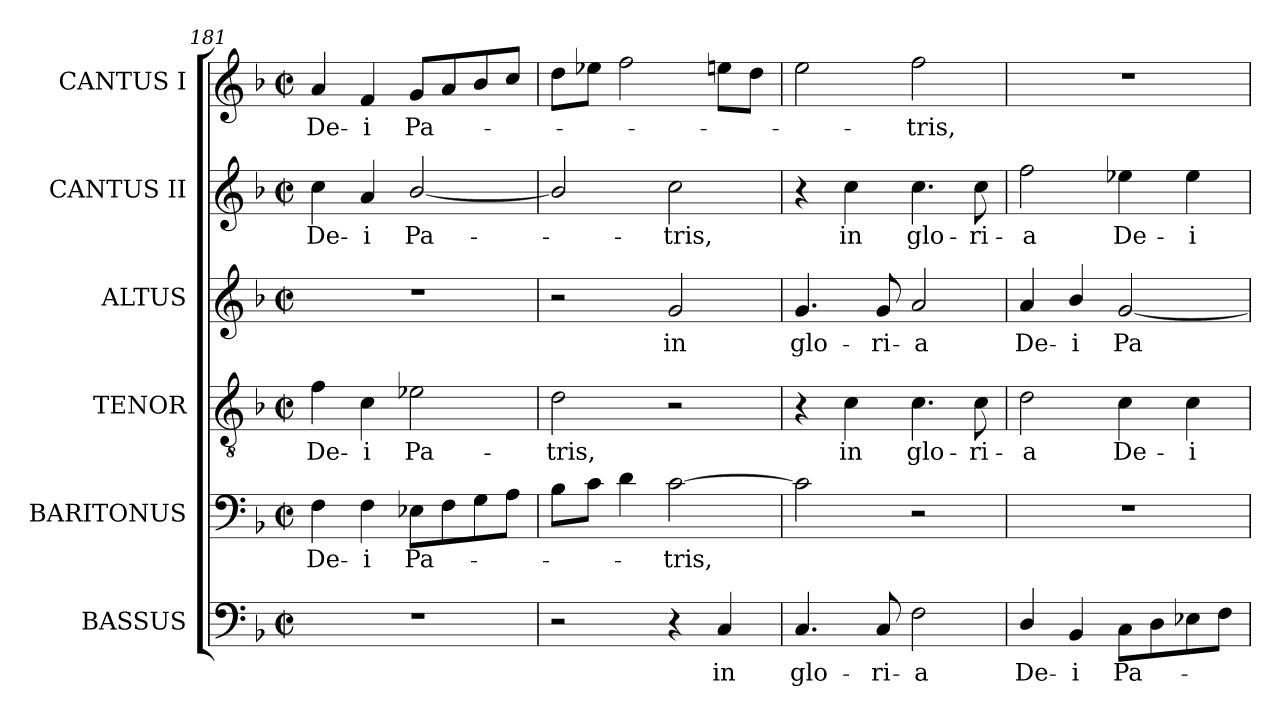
**kern	**text	**kern	**text	**kern	**text	**kern	**text	**kern	**text	**kern	**text
*part6	*part6	*part5	*part5	*part4	*part4	*part3	*part3	*part2	*part2	*part1	*part1
*staff6	*staff6	*staff5	*staff5	*staff4	*staff4	*staff3	*staff3	*staff2	*staff2	*staff1	*staff1
*I"BASSUS	*	*I"BARITONUS	*	*I"TENOR	*	*I"ALTUS	*	*I"CANTUS II	*	*I"CANTUS I	*
*I'B.	*	*I'Bar.	*	*I'T.	*	*I'A.	*	*	*	*	*
*clefF4	*	*clefF4	*	*clefGv2	*	*clefG2	*	*clefG2	*	*clefG2	*
*	*	*	*	*ITrd7c12	*	*	*	*	*	*	*
*k[b-]	*	*k[b-]	*	*k[b-]	*	*k[b-]	*	*k[b-]	*	*k[b-]	*
*F:	*	*F:	*	*F:	*	*F:	*	*F:	*	*F:	*
*M2/2	*	*M2/2	*	*M2/2	*	*M2/2	*	*M2/2	*	*M2/2	*
*met(c|)	*	*met(c|)	*	*met(c|)	*	*met(c|)	*	*met(c|)	*	*met(c|)	*
=181	=181	=181	=181	=181	=181	=181	=181	=181	=181	=181	=181
!	!	!	!LO:LY:b:color=#000000	!	!	!	!	!	!	!	!
!	!	!	!	!	!LO:LY:b:color=#000000	!	!	!	!	!	!
!	!	!	!	!	!	!	!	!	!LO:LY:b:color=#000000	!	!
!	!	!	!	!	!	!	!	!	!	!	!LO:LY:b:color=#000000
1r	.	4Fi\	De-	4Fi\	De-	1r	.	4cci\	De-	4ai/	De-
!	!	!	!LO:LY:b:color=#000000	!	!	!	!	!	!	!	!
!	!	!	!	!	!LO:LY:b:color=#000000	!	!	!	!	!	!
!	!	!	!	!	!	!	!	!	!LO:LY:b:color=#000000	!	!
!	!	!	!	!	!	!	!	!	!	!	!LO:LY:b:color=#000000
.	.	4Fi\	-i	4Ci\	-i	.	.	4ai/	-i	4fi/	-i
!	!	!	!LO:LY:b:color=#000000	!	!	!	!	!	!	!	!
!	!	!	!	!	!LO:LY:b:color=#000000	!	!	!	!	!	!
!	!	!	!	!	!	!	!	!	!LO:LY:b:color=#000000	!	!
!	!	!	!	!	!	!	!	!	!	!	!LO:LY:b:color=#000000
.	.	8E-Xi\L	Pa-	2E-Xi\	Pa-	.	.	[2b-i/	Pa-	8gi/L	Pa-
.	.	8Fi\	.	.	.	.	.	.	.	8ai/	.
.	.	8Gi\	.	.	.	.	.	.	.	8b-i/	.
.	.	8Ai\J	.	.	.	.	.	.	.	8cci/J	.
=182	=182	=182	=182	=182	=182	=182	=182	=182	=182	=182	=182
!	!	!	!	!	!LO:LY:b:color=#000000	!	!	!	!	!	!
2r	.	8B-i\L	.	2Di\	-tris,	2r	.	2b-i/]	.	8ddi\L	.
.	.	8ci\J	.	.	.	.	.	.	.	8ee-Xi\J	.
.	.	4di\	.	.	.	.	.	.	.	2ffi\	.
!	!	!	!LO:LY:b:color=#000000	!	!	!	!	!	!	!	!
!	!	!	!	!	!	!	!LO:LY:b:color=#000000	!	!	!	!
!	!	!	!	!	!	!	!	!	!LO:LY:b:color=#000000	!	!
4r	.	[2ci\	-tris,	2r	.	2gi/	in	2cci\	-tris,	.	.
!	!LO:LY:b:color=#000000	!	!	!	!	!	!	!	!	!	!
4Ci/	in	.	.	.	.	.	.	.	.	8eeni\L	.
.	.	.	.	.	.	.	.	.	.	8ddi\J	.
=183	=183	=183	=183	=183	=183	=183	=183	=183	=183	=183	=183
!	!LO:LY:b:color=#000000	!	!	!	!	!	!	!	!	!	!
!	!	!	!	!	!	!	!LO:LY:b:color=#000000	!	!	!	!
4.Ci/	glo-	2ci\]	.	4r	.	4.gi/	glo-	4r	.	2eei\	.
!	!	!	!	!	!LO:LY:b:color=#000000	!	!	!	!	!	!
!	!	!	!	!	!	!	!	!	!LO:LY:b:color=#000000	!	!
.	.	.	.	4Ci\	in	.	.	4cci\	in	.	.
!	!LO:LY:b:color=#000000	!	!	!	!	!	!	!	!	!	!
!	!	!	!	!	!	!	!LO:LY:b:color=#000000	!	!	!	!
8Ci/	-ri-	.	.	.	.	8gi/	-ri-	.	.	.	.
!	!LO:LY:b:color=#000000	!	!	!	!	!	!	!	!	!	!
!	!	!	!	!	!LO:LY:b:color=#000000	!	!	!	!	!	!
!	!	!	!	!	!	!	!LO:LY:b:color=#000000	!	!	!	!
!	!	!	!	!	!	!	!	!	!LO:LY:b:color=#000000	!	!
!	!	!	!	!	!	!	!	!	!	!	!LO:LY:b:color=#000000
2Fi\	-a	2r	.	4.Ci\	glo-	2ai/	-a	4.cci\	glo-	2ffi\	-tris,
!	!	!	!	!	!LO:LY:b:color=#000000	!	!	!	!	!	!
!	!	!	!	!	!	!	!	!	!LO:LY:b:color=#000000	!	!
.	.	.	.	8Ci\	-ri-	.	.	8cci\	-ri-	.	.
!!LO:LB:g=z
=184	=184	=184	=184	=184	=184	=184	=184	=184	=184	=184	=184
!	!LO:LY:b:color=#000000	!	!	!	!	!	!	!	!	!	!
!	!	!	!	!	!LO:LY:b:color=#000000	!	!	!	!	!	!
!	!	!	!	!	!	!	!LO:LY:b:color=#000000	!	!	!	!
!	!	!	!	!	!	!	!	!	!LO:LY:b:color=#000000	!	!
4Di/	De-	1r	.	2Di\	-a	4ai/	De-	2ffi\	-a	1r	.
!	!LO:LY:b:color=#000000	!	!	!	!	!	!	!	!	!	!
!	!	!	!	!	!	!	!LO:LY:b:color=#000000	!	!	!	!
4BB-i/	-i	.	.	.	.	4b-i/	-i	.	.	.	.
!	!LO:LY:b:color=#000000	!	!	!	!	!	!	!	!	!	!
!	!	!	!	!	!LO:LY:b:color=#000000	!	!	!	!	!	!
!	!	!	!	!	!	!	!LO:LY:b:color=#000000	!	!	!	!
!	!	!	!	!	!	!	!	!	!LO:LY:b:color=#000000	!	!
8Ci\L	Pa-	.	.	4Ci\	De-	[2gi/	Pa-	4ee-Xi\	De-	.	.
8Di\	.	.	.	.	.	.	.	.	.	.	.
!	!	!	!	!	!LO:LY:b:color=#000000	!	!	!	!	!	!
!	!	!	!	!	!	!	!	!	!LO:LY:b:color=#000000	!	!
8E-Xi\	.	.	.	4Ci\	-i	.	.	4ee-i\	-i	.	.
8Fi\J	.	.	.	.	.	.	.	.	.	.	.
=	=	=	=	=	=	=	=	=	=	=	=
*-	*-	*-	*-	*-	*-	*-	*-	*-	*-	*-	*-
